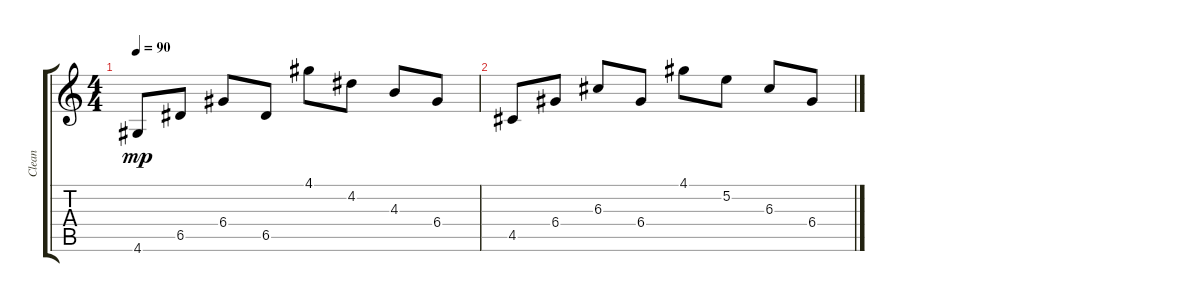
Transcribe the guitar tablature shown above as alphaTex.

\track ("Clean" "Clean") {instrument electricguitarclean}
\staff {score tabs}
\tuning (E4 B3 G3 D3 A2 E2) {hide}
\ts (4 4)
\tempo 90
\clef g2
\ks c
4.6.8{dy mp} 6.5.8 6.4.8 6.5.8 4.1.8 4.2.8 4.3.8 6.4.8 |
4.5.8 6.4.8 6.3.8 6.4.8 4.1.8 5.2.8 6.3.8 6.4.8
